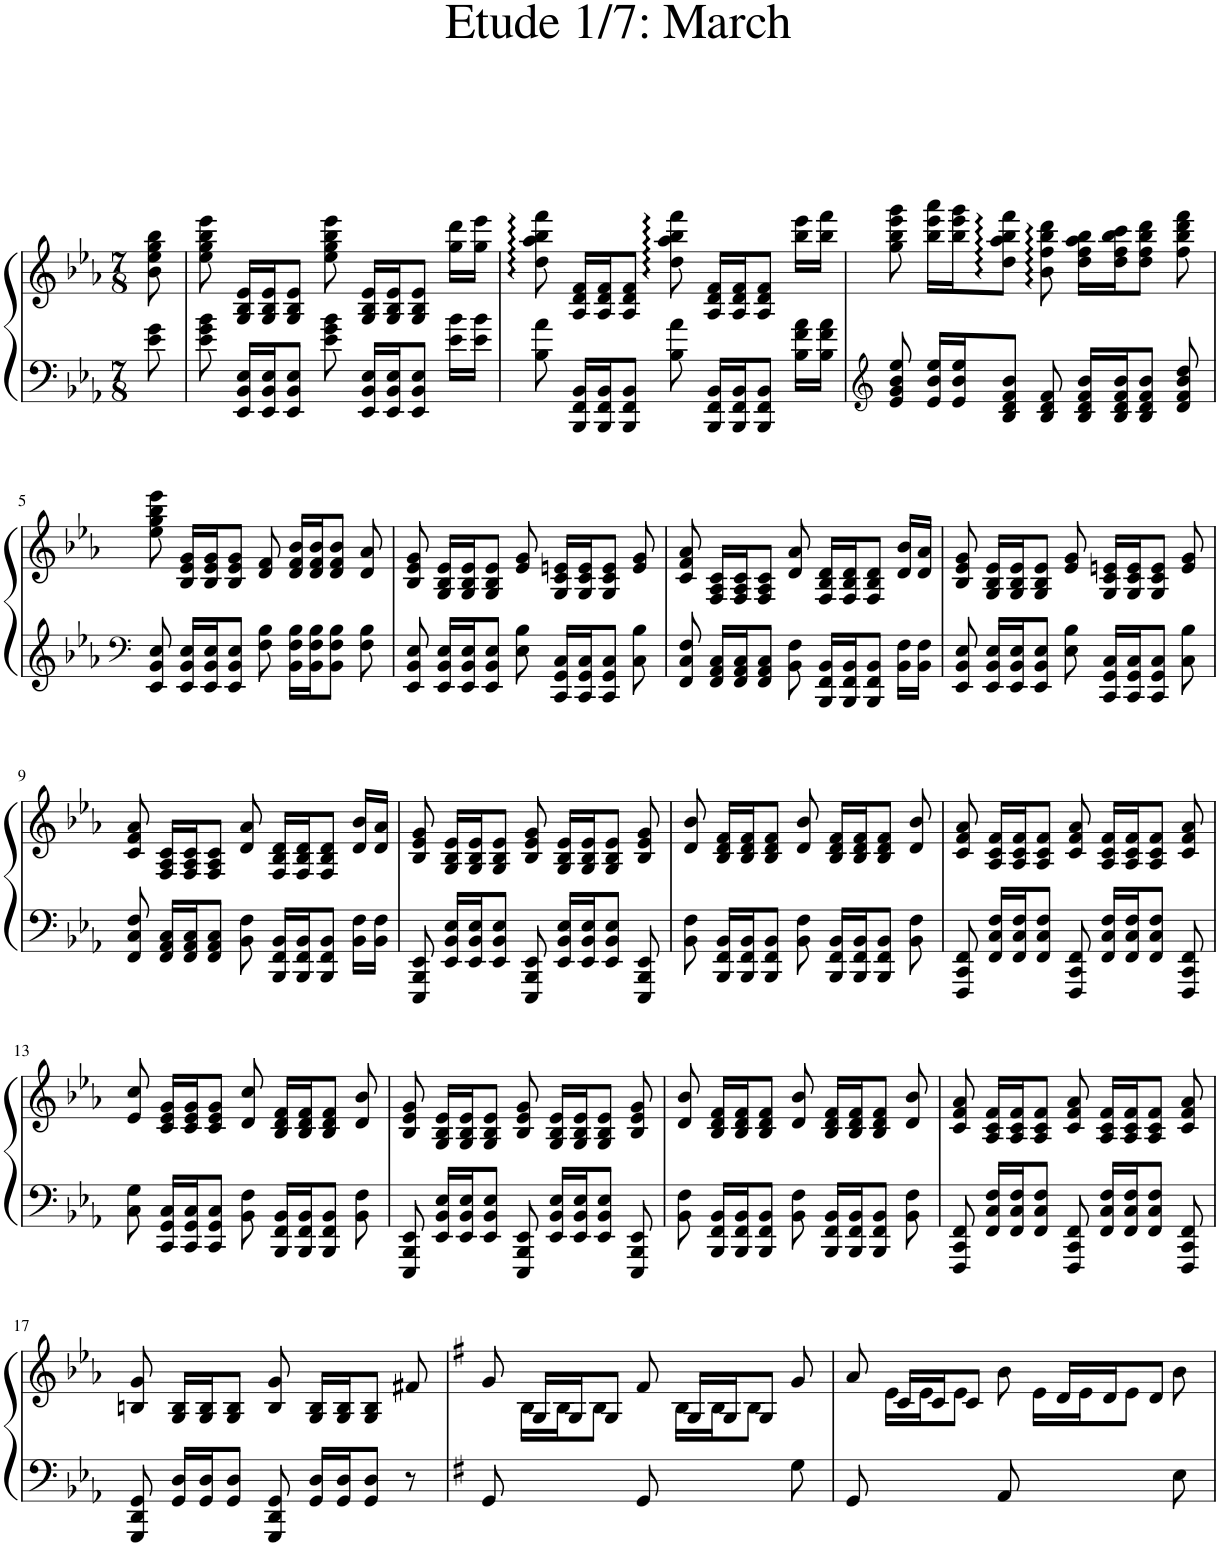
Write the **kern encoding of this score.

**kern	**kern
*part1	*part1
*staff2	*staff1
*I"Piano	*
*I'Pno.	*
*clefF4	*clefG2
*k[b-e-a-]	*k[b-e-a-]
*M7/8	*M7/8
=1	=1
8e-\ 8g\	8b-\ 8ee-\ 8gg\ 8bb-\
=2	=2
8e-\ 8g\ 8b-\	8ee-\ 8gg\ 8bb-\ 8eee-\
16EE-/ 16BB-/ 16E-/LL	16G/ 16B-/ 16e-/LL
16EE-/ 16BB-/ 16E-/J	16G/ 16B-/ 16e-/J
8EE-/ 8BB-/ 8E-/J	8G/ 8B-/ 8e-/J
8e-\ 8g\ 8b-\	8ee-\ 8gg\ 8bb-\ 8eee-\
16EE-/ 16BB-/ 16E-/LL	16G/ 16B-/ 16e-/LL
16EE-/ 16BB-/ 16E-/J	16G/ 16B-/ 16e-/J
8EE-/ 8BB-/ 8E-/J	8G/ 8B-/ 8e-/J
16e-\ 16b-\LL	16gg\ 16ddd\LL
16e-\ 16b-\JJ	16gg\ 16eee-\JJ
=3	=3
8B-\ 8a-\	8dd\ 8aa-\ 8bb-\ 8fff\
16BBB-/ 16FF/ 16BB-/LL	16A-/ 16d/ 16f/LL
16BBB-/ 16FF/ 16BB-/J	16A-/ 16d/ 16f/J
8BBB-/ 8FF/ 8BB-/J	8A-/ 8d/ 8f/J
8B-\ 8a-\	8dd\ 8aa-\ 8bb-\ 8fff\
16BBB-/ 16FF/ 16BB-/LL	16A-/ 16d/ 16f/LL
16BBB-/ 16FF/ 16BB-/J	16A-/ 16d/ 16f/J
8BBB-/ 8FF/ 8BB-/J	8A-/ 8d/ 8f/J
16B-\ 16f\ 16a-\LL	16bb-\ 16eee-\LL
16B-\ 16f\ 16a-\JJ	16bb-\ 16fff\JJ
=4	=4
*clefG2	*
8e-/ 8g/ 8b-/ 8ee-/	8gg\ 8bb-\ 8eee-\ 8ggg\
16e-/ 16b-/ 16ee-/LL	16bb-\ 16eee-\ 16aaa-\LL
16e-/ 16b-/ 16ee-/J	16bb-\ 16eee-\ 16ggg\J
8B-/ 8d/ 8f/ 8b-/J	8dd\ 8aa-\ 8bb-\ 8fff\J
8B-/ 8d/ 8f/	8b-\ 8ff\ 8bb-\ 8ddd\
16B-/ 16d/ 16f/ 16b-/LL	16dd\ 16ff\ 16aa-\ 16bb-\LL
16B-/ 16d/ 16f/ 16b-/J	16dd\ 16ff\ 16bb-\ 16ccc\J
8B-/ 8d/ 8f/ 8b-/J	8dd\ 8ff\ 8bb-\ 8ddd\J
8d/ 8f/ 8b-/ 8dd/	8ff\ 8bb-\ 8ddd\ 8fff\
!!LO:LB:g=z
=5	=5
*clefF4	*
8EE-/ 8BB-/ 8E-/	8ee-\ 8gg\ 8bb-\ 8eee-\
16EE-/ 16BB-/ 16E-/LL	16B-/ 16e-/ 16g/LL
16EE-/ 16BB-/ 16E-/J	16B-/ 16e-/ 16g/J
8EE-/ 8BB-/ 8E-/J	8B-/ 8e-/ 8g/J
8F\ 8B-\	8d/ 8f/
16BB-\ 16F\ 16B-\LL	16d/ 16f/ 16b-/LL
16BB-\ 16F\ 16B-\J	16d/ 16f/ 16b-/J
8BB-\ 8F\ 8B-\J	8d/ 8f/ 8b-/J
8F\ 8B-\	8d/ 8a-/
=6	=6
8EE-/ 8BB-/ 8E-/	8B-/ 8e-/ 8g/
16EE-/ 16BB-/ 16E-/LL	16G/ 16B-/ 16e-/LL
16EE-/ 16BB-/ 16E-/J	16G/ 16B-/ 16e-/J
8EE-/ 8BB-/ 8E-/J	8G/ 8B-/ 8e-/J
8E-\ 8B-\	8e-/ 8g/
16CC/ 16GG/ 16C/LL	16G/ 16c/ 16en/LL
16CC/ 16GG/ 16C/J	16G/ 16c/ 16e/J
8CC/ 8GG/ 8C/J	8G/ 8c/ 8e/J
8C\ 8B-\	8e/ 8g/
=7	=7
8FF/ 8C/ 8F/	8c/ 8f/ 8a-/
16FF/ 16AA-/ 16C/LL	16F/ 16A-/ 16c/LL
16FF/ 16AA-/ 16C/J	16F/ 16A-/ 16c/J
8FF/ 8AA-/ 8C/J	8F/ 8A-/ 8c/J
8BB-\ 8F\	8d/ 8a-/
16BBB-/ 16FF/ 16BB-/LL	16F/ 16B-/ 16d/LL
16BBB-/ 16FF/ 16BB-/J	16F/ 16B-/ 16d/J
8BBB-/ 8FF/ 8BB-/J	8F/ 8B-/ 8d/J
16BB-\ 16F\LL	16d/ 16b-/LL
16BB-\ 16F\JJ	16d/ 16a-/JJ
=8	=8
8EE-/ 8BB-/ 8E-/	8B-/ 8e-/ 8g/
16EE-/ 16BB-/ 16E-/LL	16G/ 16B-/ 16e-/LL
16EE-/ 16BB-/ 16E-/J	16G/ 16B-/ 16e-/J
8EE-/ 8BB-/ 8E-/J	8G/ 8B-/ 8e-/J
8E-\ 8B-\	8e-/ 8g/
16CC/ 16GG/ 16C/LL	16G/ 16c/ 16en/LL
16CC/ 16GG/ 16C/J	16G/ 16c/ 16e/J
8CC/ 8GG/ 8C/J	8G/ 8c/ 8e/J
8C\ 8B-\	8e/ 8g/
!!LO:LB:g=z
=9	=9
8FF/ 8C/ 8F/	8c/ 8f/ 8a-/
16FF/ 16AA-/ 16C/LL	16F/ 16A-/ 16c/LL
16FF/ 16AA-/ 16C/J	16F/ 16A-/ 16c/J
8FF/ 8AA-/ 8C/J	8F/ 8A-/ 8c/J
8BB-\ 8F\	8d/ 8a-/
16BBB-/ 16FF/ 16BB-/LL	16F/ 16B-/ 16d/LL
16BBB-/ 16FF/ 16BB-/J	16F/ 16B-/ 16d/J
8BBB-/ 8FF/ 8BB-/J	8F/ 8B-/ 8d/J
16BB-\ 16F\LL	16d/ 16b-/LL
16BB-\ 16F\JJ	16d/ 16a-/JJ
=10	=10
8EEE-/ 8BBB-/ 8EE-/	8B-/ 8e-/ 8g/
16EE-/ 16BB-/ 16E-/LL	16G/ 16B-/ 16e-/LL
16EE-/ 16BB-/ 16E-/J	16G/ 16B-/ 16e-/J
8EE-/ 8BB-/ 8E-/J	8G/ 8B-/ 8e-/J
8EEE-/ 8BBB-/ 8EE-/	8B-/ 8e-/ 8g/
16EE-/ 16BB-/ 16E-/LL	16G/ 16B-/ 16e-/LL
16EE-/ 16BB-/ 16E-/J	16G/ 16B-/ 16e-/J
8EE-/ 8BB-/ 8E-/J	8G/ 8B-/ 8e-/J
8EEE-/ 8BBB-/ 8EE-/	8B-/ 8e-/ 8g/
=11	=11
8BB-\ 8F\	8d/ 8b-/
16BBB-/ 16FF/ 16BB-/LL	16B-/ 16d/ 16f/LL
16BBB-/ 16FF/ 16BB-/J	16B-/ 16d/ 16f/J
8BBB-/ 8FF/ 8BB-/J	8B-/ 8d/ 8f/J
8BB-\ 8F\	8d/ 8b-/
16BBB-/ 16FF/ 16BB-/LL	16B-/ 16d/ 16f/LL
16BBB-/ 16FF/ 16BB-/J	16B-/ 16d/ 16f/J
8BBB-/ 8FF/ 8BB-/J	8B-/ 8d/ 8f/J
8BB-\ 8F\	8d/ 8b-/
=12	=12
8FFF/ 8CC/ 8FF/	8c/ 8f/ 8a-/
16FF/ 16C/ 16F/LL	16A-/ 16c/ 16f/LL
16FF/ 16C/ 16F/J	16A-/ 16c/ 16f/J
8FF/ 8C/ 8F/J	8A-/ 8c/ 8f/J
8FFF/ 8CC/ 8FF/	8c/ 8f/ 8a-/
16FF/ 16C/ 16F/LL	16A-/ 16c/ 16f/LL
16FF/ 16C/ 16F/J	16A-/ 16c/ 16f/J
8FF/ 8C/ 8F/J	8A-/ 8c/ 8f/J
8FFF/ 8CC/ 8FF/	8c/ 8f/ 8a-/
!!LO:LB:g=z
=13	=13
8C\ 8G\	8e-/ 8cc/
16CC/ 16GG/ 16C/LL	16c/ 16e-/ 16g/LL
16CC/ 16GG/ 16C/J	16c/ 16e-/ 16g/J
8CC/ 8GG/ 8C/J	8c/ 8e-/ 8g/J
8BB-\ 8F\	8d/ 8cc/
16BBB-/ 16FF/ 16BB-/LL	16B-/ 16d/ 16f/LL
16BBB-/ 16FF/ 16BB-/J	16B-/ 16d/ 16f/J
8BBB-/ 8FF/ 8BB-/J	8B-/ 8d/ 8f/J
8BB-\ 8F\	8d/ 8b-/
=14	=14
8EEE-/ 8BBB-/ 8EE-/	8B-/ 8e-/ 8g/
16EE-/ 16BB-/ 16E-/LL	16G/ 16B-/ 16e-/LL
16EE-/ 16BB-/ 16E-/J	16G/ 16B-/ 16e-/J
8EE-/ 8BB-/ 8E-/J	8G/ 8B-/ 8e-/J
8EEE-/ 8BBB-/ 8EE-/	8B-/ 8e-/ 8g/
16EE-/ 16BB-/ 16E-/LL	16G/ 16B-/ 16e-/LL
16EE-/ 16BB-/ 16E-/J	16G/ 16B-/ 16e-/J
8EE-/ 8BB-/ 8E-/J	8G/ 8B-/ 8e-/J
8EEE-/ 8BBB-/ 8EE-/	8B-/ 8e-/ 8g/
=15	=15
8BB-\ 8F\	8d/ 8b-/
16BBB-/ 16FF/ 16BB-/LL	16B-/ 16d/ 16f/LL
16BBB-/ 16FF/ 16BB-/J	16B-/ 16d/ 16f/J
8BBB-/ 8FF/ 8BB-/J	8B-/ 8d/ 8f/J
8BB-\ 8F\	8d/ 8b-/
16BBB-/ 16FF/ 16BB-/LL	16B-/ 16d/ 16f/LL
16BBB-/ 16FF/ 16BB-/J	16B-/ 16d/ 16f/J
8BBB-/ 8FF/ 8BB-/J	8B-/ 8d/ 8f/J
8BB-\ 8F\	8d/ 8b-/
=16	=16
8FFF/ 8CC/ 8FF/	8c/ 8f/ 8a-/
16FF/ 16C/ 16F/LL	16A-/ 16c/ 16f/LL
16FF/ 16C/ 16F/J	16A-/ 16c/ 16f/J
8FF/ 8C/ 8F/J	8A-/ 8c/ 8f/J
8FFF/ 8CC/ 8FF/	8c/ 8f/ 8a-/
16FF/ 16C/ 16F/LL	16A-/ 16c/ 16f/LL
16FF/ 16C/ 16F/J	16A-/ 16c/ 16f/J
8FF/ 8C/ 8F/J	8A-/ 8c/ 8f/J
8FFF/ 8CC/ 8FF/	8c/ 8f/ 8a-/
!!LO:LB:g=z
=17	=17
8GGG/ 8DD/ 8GG/	8Bn/ 8g/
16GG/ 16D/LL	16G/ 16B/LL
16GG/ 16D/J	16G/ 16B/J
8GG/ 8D/J	8G/ 8B/J
8GGG/ 8DD/ 8GG/	8B/ 8g/
16GG/ 16D/LL	16G/ 16B/LL
16GG/ 16D/J	16G/ 16B/J
8GG/ 8D/J	8G/ 8B/J
8r	8f#X/
=18	=18
*k[f#]	*k[f#]
*	*^
8GG/	8g/	8ryy
4ryy	16G/LL	16B\LL
.	16G/J	16B\J
.	8G/J	8B\J
8GG/	8f#/	8ryy
4ryy	16G/LL	16B\LL
.	16G/J	16B\J
.	8G/J	8B\J
8G\	8g/	8ryy
=19	=19	=19
8GG/	8a/	8ryy
4ryy	16c/LL	16e\LL
.	16c/J	16e\J
.	8c/J	8e\J
8AA/	8b\	8ryy
4ryy	16d/LL	16e\LL
.	16d/J	16e\J
.	8d/J	8e\J
8E\	8b\	8ryy
*	*v	*v
=	=
*-	*-
